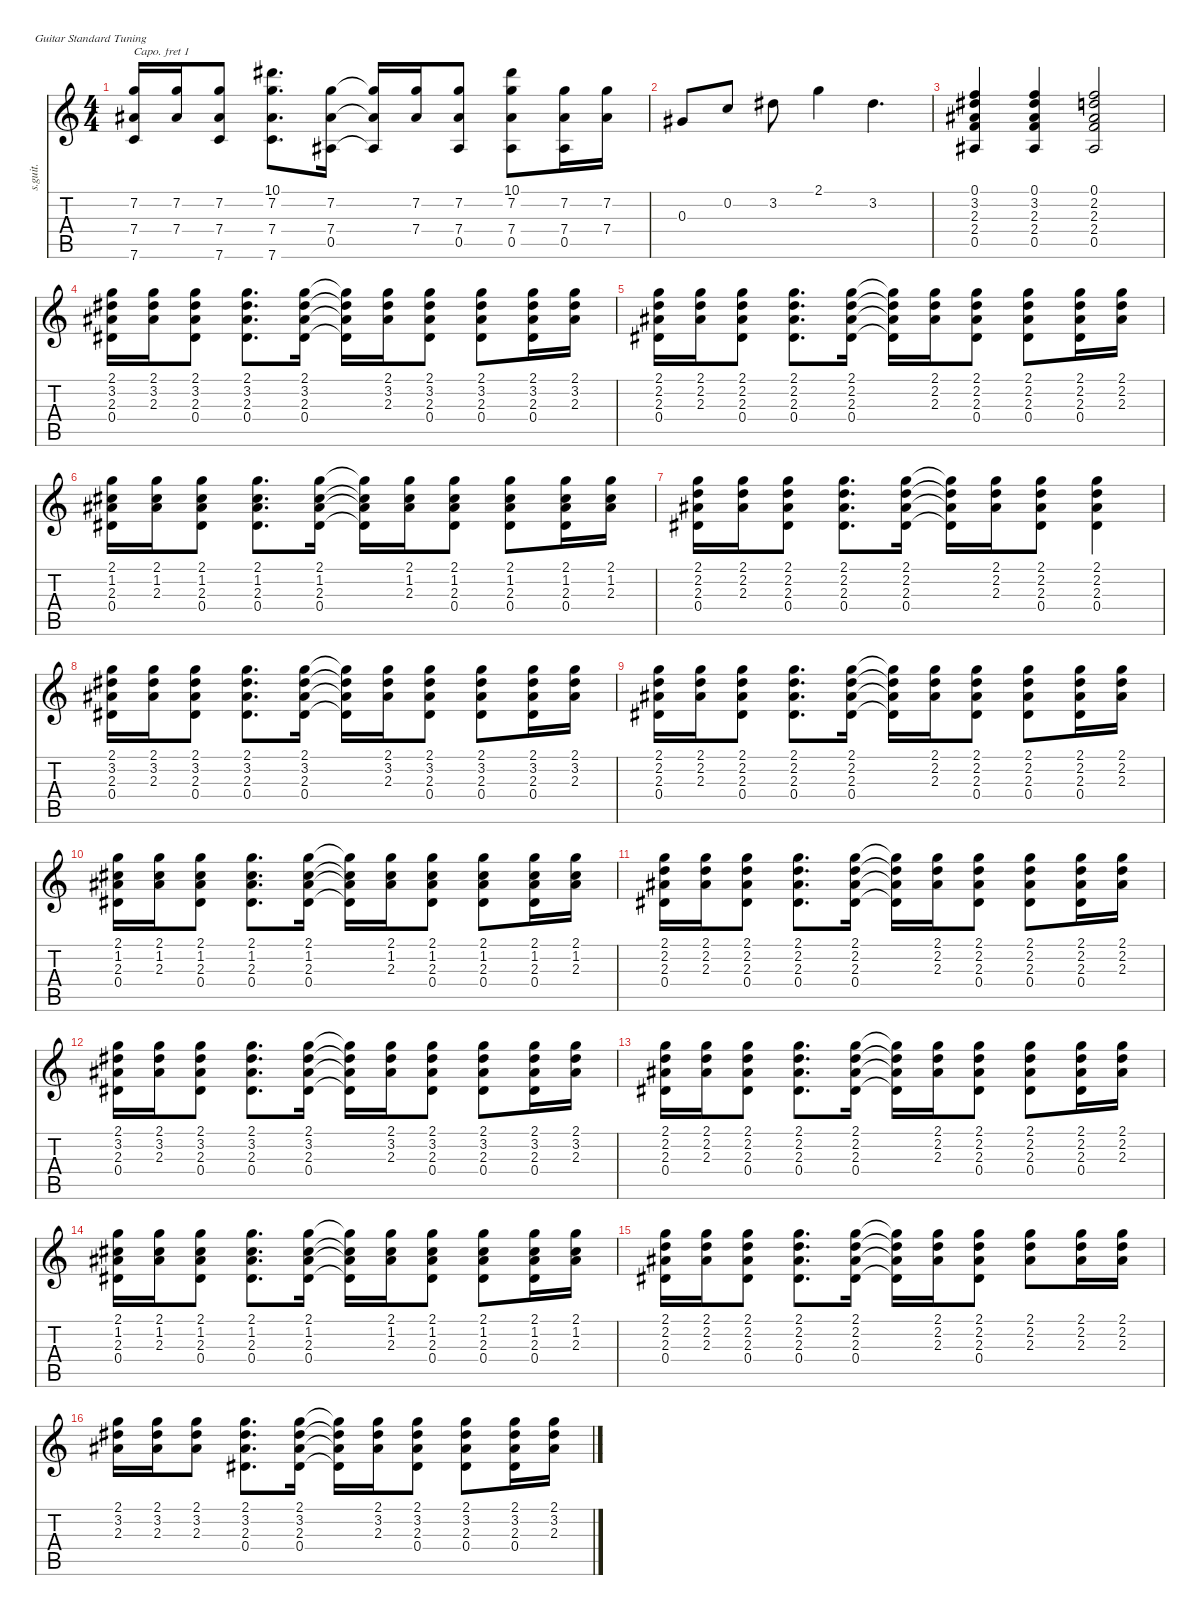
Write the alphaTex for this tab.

\defaultSystemsLayout 4
\hideDynamics
\bracketExtendMode nobrackets
\track ("Acoustic Guitar 2" "s.guit.") {instrument acousticguitarsteel}
\staff {score tabs}
\capo 1
\tuning (E4 B3 G3 D3 A2 E2)
\ts (4 4)
\tempo (100 hide)
\clef g2
\ks c
(7.2{acc #} 7.4 7.6).16{dy f} (7.2{acc #} 7.4).16 (7.2{acc #} 7.4 7.6).8 (10.1 7.2{acc #} 7.4 7.6).8{d} (7.2{acc #} 7.4 0.5).16 (7.2{t} 7.4{t} 0.5{t}).16 (7.2{acc #} 7.4).16 (7.2{acc #} 7.4 0.5).8 (10.1 7.2{acc #} 7.4 0.5).8 (7.2{acc #} 7.4 0.5).16 (7.2{acc #} 7.4).16 |
0.3.8 0.2.8 3.2.8 2.1{acc #}.4 3.2.4{d} |
(0.1 3.2 2.3 2.4 0.5).4 (0.1 3.2 2.3 2.4 0.5).4 (0.1 2.2{acc #} 2.3 2.4 0.5).2 |
(2.1{acc #} 3.2 2.3 0.4).16 (2.1{acc #} 3.2 2.3).16 (2.1{acc #} 3.2 2.3 0.4).8 (2.1{acc #} 3.2 2.3 0.4).8{d} (2.1{acc #} 3.2 2.3 0.4).16 (2.1{t} 3.2{t} 2.3{t} 0.4{t}).16 (2.1{acc #} 3.2 2.3).16 (2.1{acc #} 3.2 2.3 0.4).8 (2.1{acc #} 3.2 2.3 0.4).8 (2.1{acc #} 3.2 2.3 0.4).16 (2.1{acc #} 3.2 2.3).16 |
(2.1{acc #} 2.2{acc #} 2.3 0.4).16 (2.1{acc #} 2.2{acc #} 2.3).16 (2.1{acc #} 2.2{acc #} 2.3 0.4).8 (2.1{acc #} 2.2{acc #} 2.3 0.4).8{d} (2.1{acc #} 2.2{acc #} 2.3 0.4).16 (2.1{t} 2.2{t} 2.3{t} 0.4{t}).16 (2.1{acc #} 2.2{acc #} 2.3).16 (2.1{acc #} 2.2{acc #} 2.3 0.4).8 (2.1{acc #} 2.2{acc #} 2.3 0.4).8 (2.1{acc #} 2.2{acc #} 2.3 0.4).16 (2.1{acc #} 2.2{acc #} 2.3).16 |
(2.1{acc #} 1.2 2.3 0.4).16 (2.1{acc #} 1.2 2.3).16 (2.1{acc #} 1.2 2.3 0.4).8 (2.1{acc #} 1.2 2.3 0.4).8{d} (2.1{acc #} 1.2 2.3 0.4).16 (2.1{t} 1.2{t} 2.3{t} 0.4{t}).16 (2.1{acc #} 1.2 2.3).16 (2.1{acc #} 1.2 2.3 0.4).8 (2.1{acc #} 1.2 2.3 0.4).8 (2.1{acc #} 1.2 2.3 0.4).16 (2.1{acc #} 1.2 2.3).16 |
(2.1{acc #} 2.2{acc #} 2.3 0.4).16 (2.1{acc #} 2.2{acc #} 2.3).16 (2.1{acc #} 2.2{acc #} 2.3 0.4).8 (2.1{acc #} 2.2{acc #} 2.3 0.4).8{d} (2.1{acc #} 2.2{acc #} 2.3 0.4).16 (2.1{t} 2.2{t} 2.3{t} 0.4{t}).16 (2.1{acc #} 2.2{acc #} 2.3).16 (2.1{acc #} 2.2{acc #} 2.3 0.4).8 (2.1{acc #} 2.2{acc #} 2.3 0.4).4 |
(2.1{acc #} 3.2 2.3 0.4).16 (2.1{acc #} 3.2 2.3).16 (2.1{acc #} 3.2 2.3 0.4).8 (2.1{acc #} 3.2 2.3 0.4).8{d} (2.1{acc #} 3.2 2.3 0.4).16 (2.1{t} 3.2{t} 2.3{t} 0.4{t}).16 (2.1{acc #} 3.2 2.3).16 (2.1{acc #} 3.2 2.3 0.4).8 (2.1{acc #} 3.2 2.3 0.4).8 (2.1{acc #} 3.2 2.3 0.4).16 (2.1{acc #} 3.2 2.3).16 |
(2.1{acc #} 2.2{acc #} 2.3 0.4).16 (2.1{acc #} 2.2{acc #} 2.3).16 (2.1{acc #} 2.2{acc #} 2.3 0.4).8 (2.1{acc #} 2.2{acc #} 2.3 0.4).8{d} (2.1{acc #} 2.2{acc #} 2.3 0.4).16 (2.1{t} 2.2{t} 2.3{t} 0.4{t}).16 (2.1{acc #} 2.2{acc #} 2.3).16 (2.1{acc #} 2.2{acc #} 2.3 0.4).8 (2.1{acc #} 2.2{acc #} 2.3 0.4).8 (2.1{acc #} 2.2{acc #} 2.3 0.4).16 (2.1{acc #} 2.2{acc #} 2.3).16 |
(2.1{acc #} 1.2 2.3 0.4).16 (2.1{acc #} 1.2 2.3).16 (2.1{acc #} 1.2 2.3 0.4).8 (2.1{acc #} 1.2 2.3 0.4).8{d} (2.1{acc #} 1.2 2.3 0.4).16 (2.1{t} 1.2{t} 2.3{t} 0.4{t}).16 (2.1{acc #} 1.2 2.3).16 (2.1{acc #} 1.2 2.3 0.4).8 (2.1{acc #} 1.2 2.3 0.4).8 (2.1{acc #} 1.2 2.3 0.4).16 (2.1{acc #} 1.2 2.3).16 |
(2.1{acc #} 2.2{acc #} 2.3 0.4).16 (2.1{acc #} 2.2{acc #} 2.3).16 (2.1{acc #} 2.2{acc #} 2.3 0.4).8 (2.1{acc #} 2.2{acc #} 2.3 0.4).8{d} (2.1{acc #} 2.2{acc #} 2.3 0.4).16 (2.1{t} 2.2{t} 2.3{t} 0.4{t}).16 (2.1{acc #} 2.2{acc #} 2.3).16 (2.1{acc #} 2.2{acc #} 2.3 0.4).8 (2.1{acc #} 2.2{acc #} 2.3 0.4).8 (2.1{acc #} 2.2{acc #} 2.3 0.4).16 (2.1{acc #} 2.2{acc #} 2.3).16 |
(2.1{acc #} 3.2 2.3 0.4).16 (2.1{acc #} 3.2 2.3).16 (2.1{acc #} 3.2 2.3 0.4).8 (2.1{acc #} 3.2 2.3 0.4).8{d} (2.1{acc #} 3.2 2.3 0.4).16 (2.1{t} 3.2{t} 2.3{t} 0.4{t}).16 (2.1{acc #} 3.2 2.3).16 (2.1{acc #} 3.2 2.3 0.4).8 (2.1{acc #} 3.2 2.3 0.4).8 (2.1{acc #} 3.2 2.3 0.4).16 (2.1{acc #} 3.2 2.3).16 |
(2.1{acc #} 2.2{acc #} 2.3 0.4).16 (2.1{acc #} 2.2{acc #} 2.3).16 (2.1{acc #} 2.2{acc #} 2.3 0.4).8 (2.1{acc #} 2.2{acc #} 2.3 0.4).8{d} (2.1{acc #} 2.2{acc #} 2.3 0.4).16 (2.1{t} 2.2{t} 2.3{t} 0.4{t}).16 (2.1{acc #} 2.2{acc #} 2.3).16 (2.1{acc #} 2.2{acc #} 2.3 0.4).8 (2.1{acc #} 2.2{acc #} 2.3 0.4).8 (2.1{acc #} 2.2{acc #} 2.3 0.4).16 (2.1{acc #} 2.2{acc #} 2.3).16 |
(2.1{acc #} 1.2 2.3 0.4).16 (2.1{acc #} 1.2 2.3).16 (2.1{acc #} 1.2 2.3 0.4).8 (2.1{acc #} 1.2 2.3 0.4).8{d} (2.1{acc #} 1.2 2.3 0.4).16 (2.1{t} 1.2{t} 2.3{t} 0.4{t}).16 (2.1{acc #} 1.2 2.3).16 (2.1{acc #} 1.2 2.3 0.4).8 (2.1{acc #} 1.2 2.3 0.4).8 (2.1{acc #} 1.2 2.3 0.4).16 (2.1{acc #} 1.2 2.3).16 |
(2.1{acc #} 2.2{acc #} 2.3 0.4).16 (2.1{acc #} 2.2{acc #} 2.3).16 (2.1{acc #} 2.2{acc #} 2.3 0.4).8 (2.1{acc #} 2.2{acc #} 2.3 0.4).8{d} (2.1{acc #} 2.2{acc #} 2.3 0.4).16 (2.1{t} 2.2{t} 2.3{t} 0.4{t}).16 (2.1{acc #} 2.2{acc #} 2.3).16 (2.1{acc #} 2.2{acc #} 2.3 0.4).8 (2.1{acc #} 2.2{acc #} 2.3).8 (2.1{acc #} 2.2{acc #} 2.3).16 (2.1{acc #} 2.2{acc #} 2.3).16 |
(2.1{acc #} 3.2 2.3).16 (2.1{acc #} 3.2 2.3).16 (2.1{acc #} 3.2 2.3).8 (2.1{acc #} 3.2 2.3 0.4).8{d} (2.1{acc #} 3.2 2.3 0.4).16 (2.1{t} 3.2{t} 2.3{t} 0.4{t}).16 (2.1{acc #} 3.2 2.3).16 (2.1{acc #} 3.2 2.3 0.4).8 (2.1{acc #} 3.2 2.3 0.4).8 (2.1{acc #} 3.2 2.3 0.4).16 (2.1{acc #} 3.2 2.3).16
